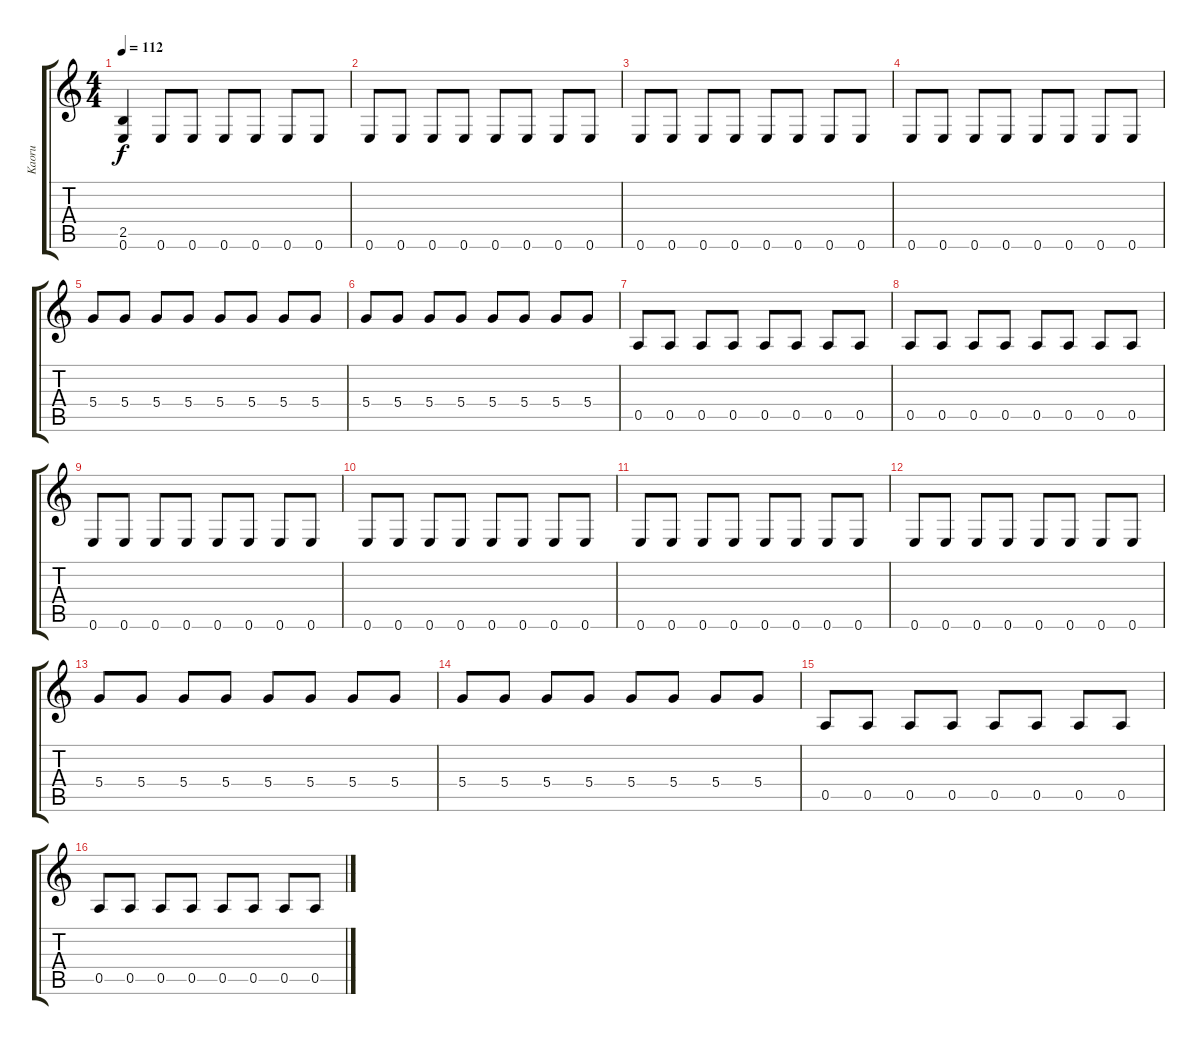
\track ("Kaoru " "Kaoru ") {instrument distortionguitar}
\staff {score tabs}
\tuning (E4 B3 G3 D3 A2 E2) {hide}
\ts (4 4)
\tempo 112
\clef g2
\ks c
(2.5 0.6).4{dy f} 0.6.8{volume 8} 0.6.8 0.6.8 0.6.8 0.6.8 0.6.8 |
0.6.8 0.6.8 0.6.8 0.6.8 0.6.8 0.6.8 0.6.8 0.6.8 |
0.6.8 0.6.8 0.6.8 0.6.8 0.6.8 0.6.8 0.6.8 0.6.8 |
0.6.8 0.6.8 0.6.8 0.6.8 0.6.8 0.6.8 0.6.8 0.6.8 |
5.4.8 5.4.8 5.4.8 5.4.8 5.4.8 5.4.8 5.4.8 5.4.8 |
5.4.8 5.4.8 5.4.8 5.4.8 5.4.8 5.4.8 5.4.8 5.4.8 |
0.5.8 0.5.8 0.5.8 0.5.8 0.5.8 0.5.8 0.5.8 0.5.8 |
0.5.8 0.5.8 0.5.8 0.5.8 0.5.8 0.5.8 0.5.8 0.5.8 |
0.6.8 0.6.8 0.6.8 0.6.8 0.6.8 0.6.8 0.6.8 0.6.8 |
0.6.8 0.6.8 0.6.8 0.6.8 0.6.8 0.6.8 0.6.8 0.6.8 |
0.6.8 0.6.8 0.6.8 0.6.8 0.6.8 0.6.8 0.6.8 0.6.8 |
0.6.8 0.6.8 0.6.8 0.6.8 0.6.8 0.6.8 0.6.8 0.6.8 |
5.4.8 5.4.8 5.4.8 5.4.8 5.4.8 5.4.8 5.4.8 5.4.8 |
5.4.8 5.4.8 5.4.8 5.4.8 5.4.8 5.4.8 5.4.8 5.4.8 |
0.5.8 0.5.8 0.5.8 0.5.8 0.5.8 0.5.8 0.5.8 0.5.8 |
0.5.8 0.5.8 0.5.8 0.5.8 0.5.8 0.5.8 0.5.8 0.5.8
